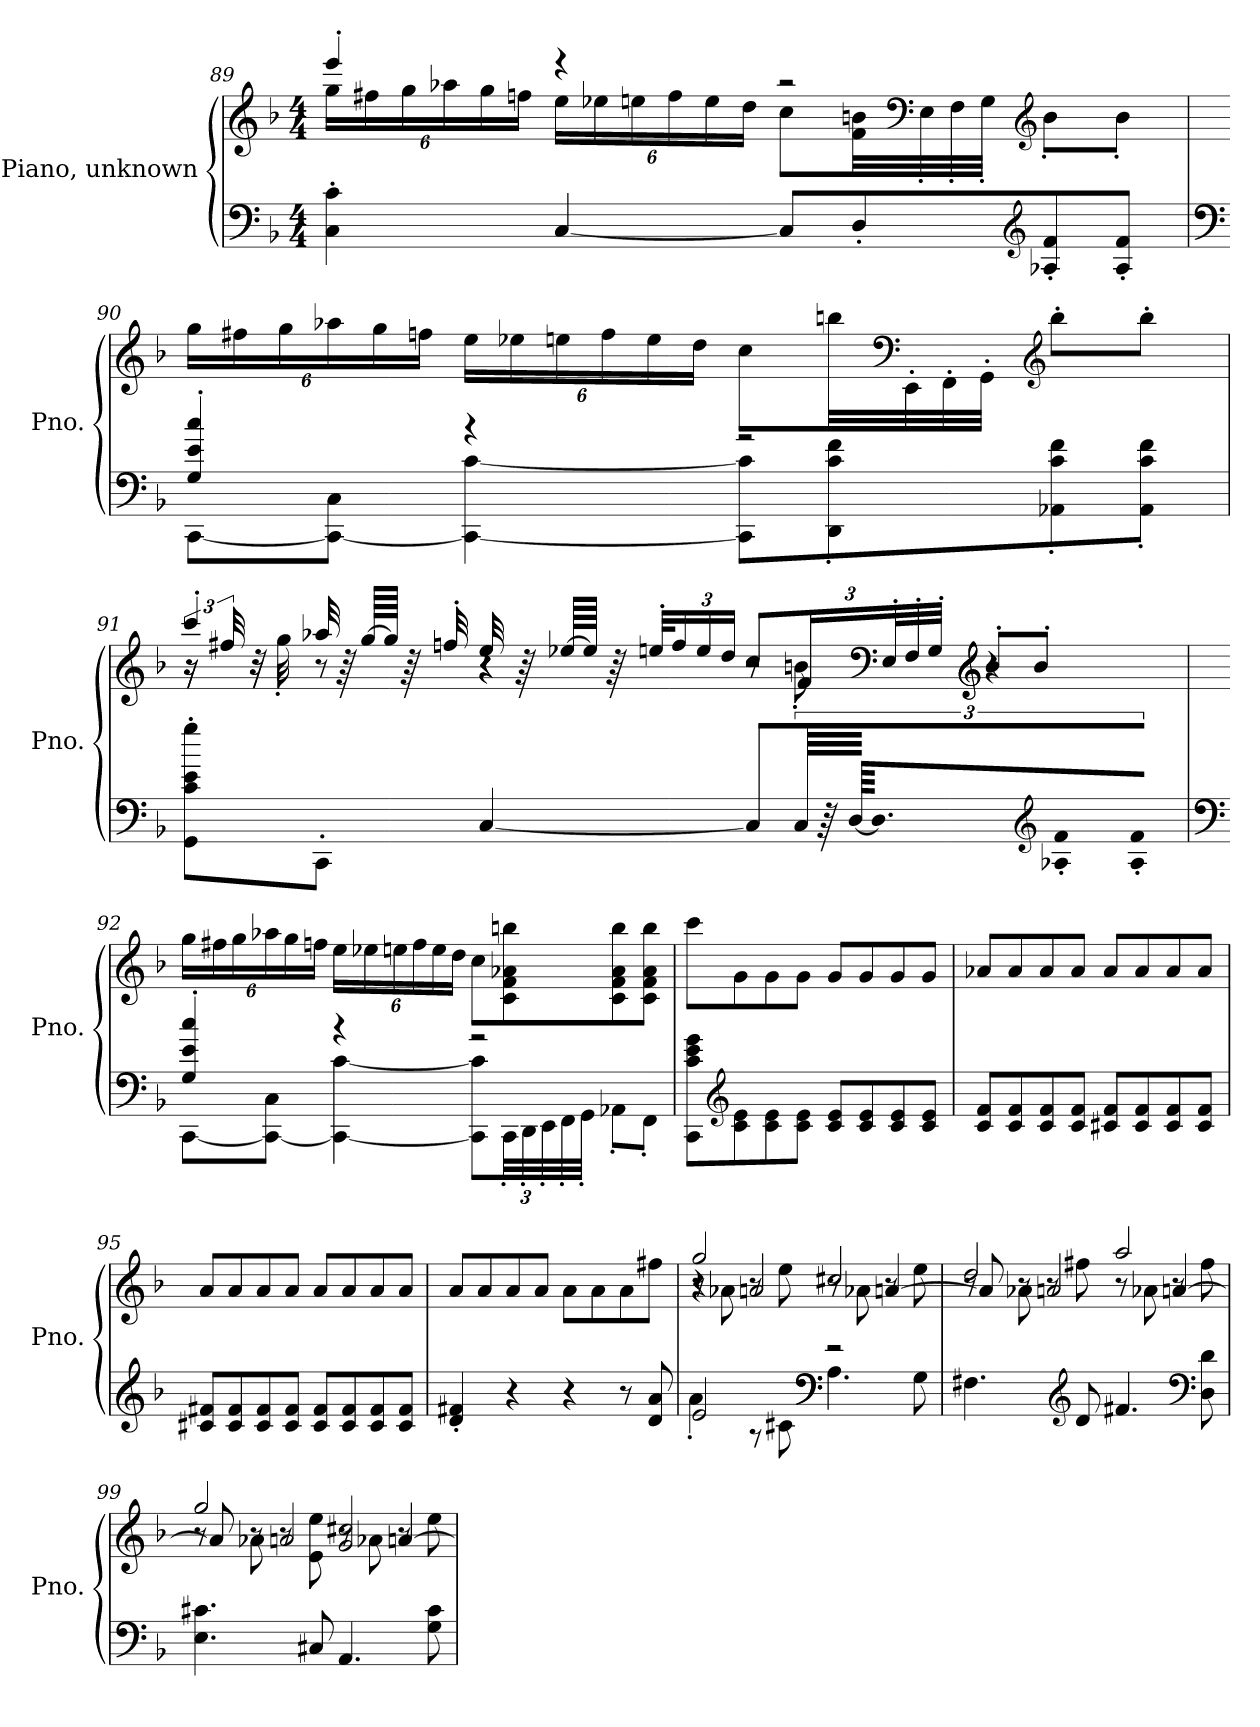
**kern	**kern
*part1	*part1
*staff2	*staff1
*I"Piano, unknown	*
*I'Pno.	*
!!LO:LB:g=z
*clefF4	*clefG2
*k[b-]	*k[b-]
*M4/4	*M4/4
=89	=89
*	*^
*	*	*Xbrackettup
4C\' 4c\'	4eee'/	24gg\LL
.	.	24ff#X\
.	.	24gg\
.	.	24aa-X\
.	.	24gg\
.	.	24ffn\JJ
[4C/	4r	24ee\LL
.	.	24ee-X\
.	.	24een\
.	.	24ff\
.	.	24ee\
.	.	24dd\JJ
8C/L]	2r	8cc\L
8D'/	.	32f\ 32bn\LL
*	*clefF4	*
.	.	32E'\
.	.	32F'\
.	.	32G'\JJJ
*clefG2	*clefG2	*
8A-X/' 8f/'	.	8b'\L
8A-/' 8f/'J	.	8b'\J
*	*v	*v
!!LO:PB:g=z
=90	=90
*clefF4	*
*^	*
4G/' 4e/' 4cc/'	[8CC\L	24gg\LL
.	.	24ff#X\
.	.	24gg\
.	8CC\_ 8C\J	24aa-X\
.	.	24gg\
.	.	24ffn\JJ
4r	4CC\_ [4c\	24ee\LL
.	.	24ee-X\
.	.	24een\
.	.	24ff\
.	.	24ee\
.	.	24dd\JJ
2r	8CC\] 8c\]L	8cc\L
.	8DD\' 8c\' 8f\'	32bbn\LL
*	*	*clefF4
.	.	32EE'\
.	.	32FF'\
.	.	32GG'\JJJ
*	*	*clefG2
.	8AA-X\' 8c\' 8f\'	8bb'\L
.	8AA-\' 8c\' 8f\'J	8bb'\J
*v	*v	*
!!LO:LB:g=z
=91	=91
*	*^
*	*	*^
*	*	*	*brackettup
8GG\' 8c\' 8e\' 8gg\'L	4ccc'/	16r	24r
.	.	.	48ff#X/
.	.	32r	16r
.	.	32gg'\	.
8CC'\J	.	8r	32aa-X/
.	.	.	64r
.	.	.	[64gg/LLLL
.	.	.	64gg/JJJJ]
.	.	.	64r
.	.	.	32ffn'/
[4C/	4r	4r	32ee/
.	.	.	64r
.	.	.	[64ee-X/LLLL
.	.	.	64ee-/JJJJ]
.	.	.	64r
.	.	.	32een'/KLL
*	*	*	*Xbrackettup
.	.	.	24ff/
.	.	.	24ee/
.	.	.	24dd/JJ
8C/L]	2r	8r	8cc/L
96C/Jkkk	.	8bn'\	24f/L
96r	.	.	.
[96D/KKLL	.	.	.
16.D/J]	.	.	.
*	*clefF4	*	*
.	.	.	48E'/L
.	.	.	32F'/
.	.	.	32G'/JJJ
*clefG2	*clefG2	*	*
8A-X/' 8f/'	.	4r	8b'/L
8A-/' 8f/'J	.	.	8b'/J
*	*v	*v	*v
!!LO:LB:g=z
=92	=92
*clefF4	*
*^	*
4G/' 4e/' 4cc/'	[8CC\L	24gg\LL
.	.	24ff#X\
.	.	24gg\
.	8CC\_ 8C\J	24aa-X\
.	.	24gg\
.	.	24ffn\JJ
4r	4CC\_ [4c\	24ee\LL
.	.	24ee-X\
.	.	24een\
.	.	24ff\
.	.	24ee\
.	.	24dd\JJ
2r	8CC\] 8c\]L	8cc\L
*	*Xbrackettup	*
.	48CC'\LL	8c\ 8f\ 8a-X\ 8bbn\
.	48DD'\	.
.	48EE'\	.
.	32FF'\	.
.	32GG'\JJJ	.
.	8AA-X'\L	8c\ 8f\ 8a-\ 8bb\
.	8FF'\J	8c\ 8f\ 8a-\ 8bb\J
*v	*v	*
=93	=93
8CC\ 8c\ 8e\ 8g\L	8ccc\L
*clefG2	*
8c\ 8e\	8g\
8c\ 8e\	8g\
8c\ 8e\J	8g\J
8c/ 8e/L	8g/L
8c/ 8e/	8g/
8c/ 8e/	8g/
8c/ 8e/J	8g/J
!!LO:LB:g=z
=94	=94
8c/ 8f/L	8a-X/L
8c/ 8f/	8a-/
8c/ 8f/	8a-/
8c/ 8f/J	8a-/J
8c#X/ 8f/L	8a-/L
8c#/ 8f/	8a-/
8c#/ 8f/	8a-/
8c#/ 8f/J	8a-/J
=95	=95
8c#X/ 8f#X/L	8a/L
8c#/ 8f#/	8a/
8c#/ 8f#/	8a/
8c#/ 8f#/J	8a/J
8c#/ 8f#/L	8a/L
8c#/ 8f#/	8a/
8c#/ 8f#/	8a/
8c#/ 8f#/J	8a/J
=96	=96
4d/' 4f#X/'	8a/L
.	8a/
4r	8a/
.	8a/J
4r	8a\L
.	8a\
8r	8a\
8d/ 8a/	8ff#X\J
!!LO:LB:g=z
=97	=97
*^	*^
*	*	*	*^
2e/	4a'\	2gg/	8r	4r
.	.	.	8a-X\	.
.	8r	.	8r	2an/
.	8c#X\	.	8ee\	.
*clefF4	*	*	*	*
2r	4.A\	2cc#X/	8r	.
.	.	.	8a-X\	.
.	.	.	8r	[4an/
.	8G\	.	8ee\	.
*v	*v	*	*	*
=98	=98	=98	=98
4.F#X\	2dd/	8r	8a/]
.	.	8a-X\	8r
.	.	8r	2an/
*clefG2	*	*	*
8d/	.	8ff#X\	.
4.f#X/	2aa/	8r	.
.	.	8a-X\	.
.	.	8r	[4an/
*clefF4	*	*	*
8D\ 8d\	.	8ff#\	.
=99	=99	=99	=99
4.E\ 4.c#X\	2gg/	8r	8a/]
.	.	8a-X\	8r
.	.	8r	2an/
8C#X/	.	8e\ 8ee\	.
4.AA/	2g/ 2cc#X/	8r	.
.	.	8a-X\	.
.	.	8r	[4an/
8G\ 8c#\	.	8ee\	.
*	*v	*v	*v
=	=
*-	*-
